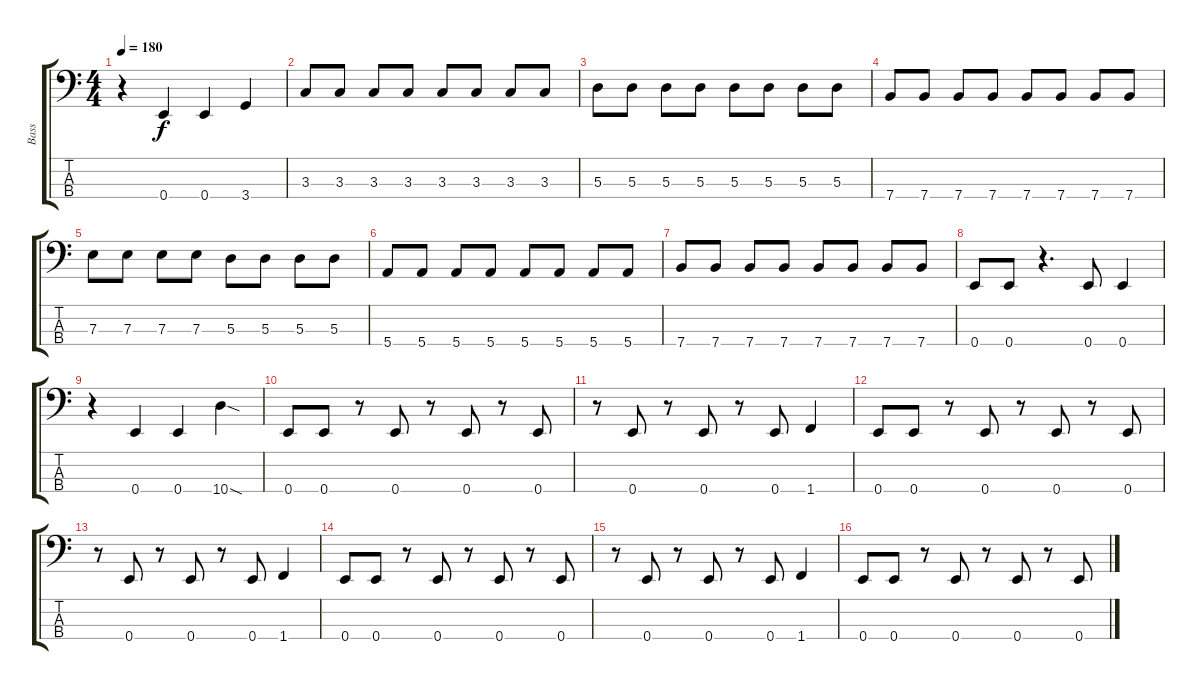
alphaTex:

\track ("Bass" "Bass") {instrument electricbassfinger}
\staff {score tabs}
\tuning (G2 D2 A1 E1) {hide}
\ts (4 4)
\tempo 180
\clef f4
\ks c
r.4{dy f} 0.4.4 0.4.4 3.4.4 |
3.3.8 3.3.8 3.3.8 3.3.8 3.3.8 3.3.8 3.3.8 3.3.8 |
5.3.8 5.3.8 5.3.8 5.3.8 5.3.8 5.3.8 5.3.8 5.3.8 |
7.4.8 7.4.8 7.4.8 7.4.8 7.4.8 7.4.8 7.4.8 7.4.8 |
7.3.8 7.3.8 7.3.8 7.3.8 5.3.8 5.3.8 5.3.8 5.3.8 |
5.4.8 5.4.8 5.4.8 5.4.8 5.4.8 5.4.8 5.4.8 5.4.8 |
7.4.8 7.4.8 7.4.8 7.4.8 7.4.8 7.4.8 7.4.8 7.4.8 |
0.4.8 0.4.8 r.4{d} 0.4.8 0.4.4 |
r.4 0.4.4 0.4.4 10.4{sod}.4 |
0.4.8 0.4.8 r.8 0.4.8 r.8 0.4.8 r.8 0.4.8 |
r.8 0.4.8 r.8 0.4.8 r.8 0.4.8 1.4.4 |
0.4.8 0.4.8 r.8 0.4.8 r.8 0.4.8 r.8 0.4.8 |
r.8 0.4.8 r.8 0.4.8 r.8 0.4.8 1.4.4 |
0.4.8 0.4.8 r.8 0.4.8 r.8 0.4.8 r.8 0.4.8 |
r.8 0.4.8 r.8 0.4.8 r.8 0.4.8 1.4.4 |
0.4.8 0.4.8 r.8 0.4.8 r.8 0.4.8 r.8 0.4.8
